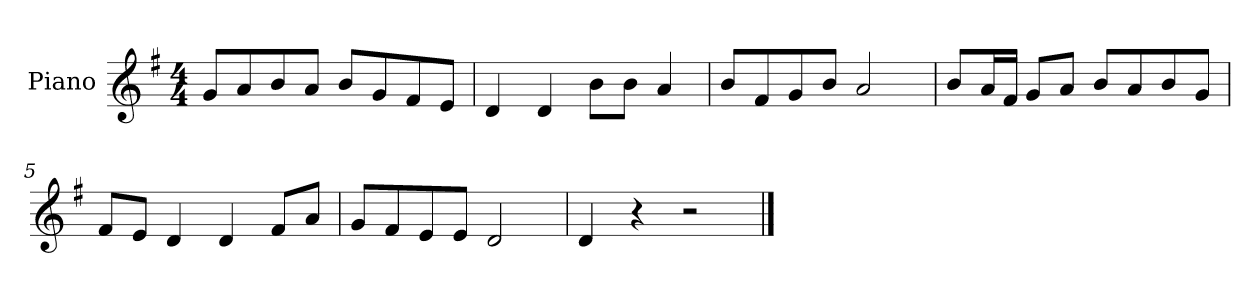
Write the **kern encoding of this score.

**kern
*part1
*staff1
*I"Piano
*I'P-no
*clefG2
*k[f#]
*M4/4
*MM90
=1
8g/L
8a/
8b/
8a/J
8b/L
8g/
8f#/
8e/J
=2
4d/
4d/
8b\L
8b\J
4a/
=3
8b/L
8f#/
8g/
8b/J
2a/
=4
8b/L
16a/L
16f#/JJ
8g/L
8a/J
8b/L
8a/
8b/
8g/J
=5
8f#/L
8e/J
4d/
4d/
8f#/L
8a/J
=6
8g/L
8f#/
8e/
8e/J
2d/
!!LO:LB:g=z
=7
4d/
4r
2r
==
*-
